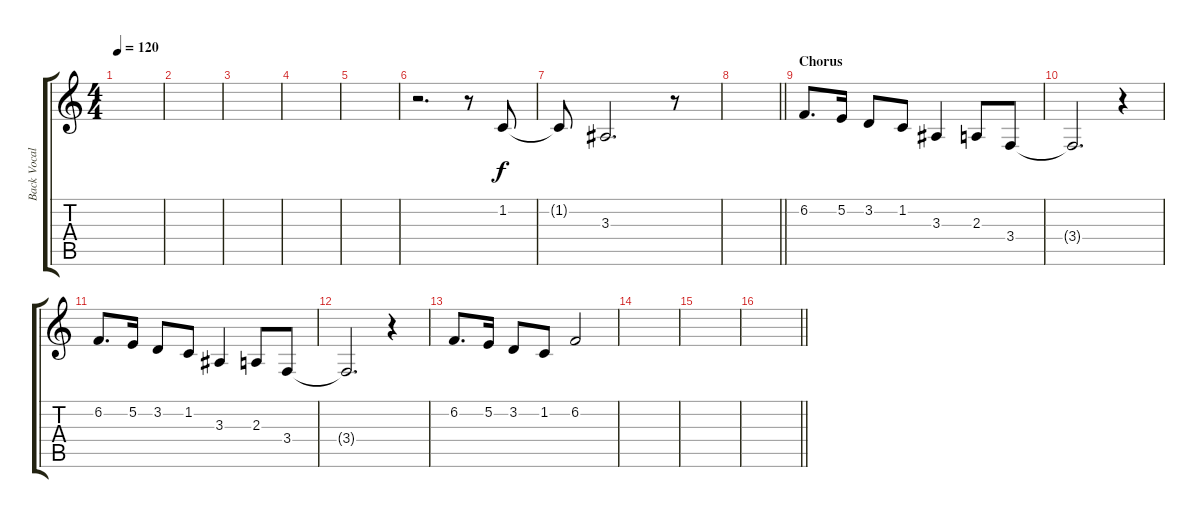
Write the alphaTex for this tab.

\track ("Back Vocals" "Back Vocal") {instrument altosax}
\staff {score tabs}
\tuning (E4 B3 G3 D3 A2 E2) {hide}
\ts (4 4)
\tempo 120
\clef g2
\ks c
|
|
|
|
|
r.2{d} r.8 1.2.8 |
1.2{t}.8 3.3.2{d} r.8 |
\barLineRight lightlight
|
\section ("" "Chorus")
6.2.8{d} 5.2.16 3.2.8 1.2.8 3.3.4 2.3.8 3.4.8 |
3.4{t}.2{d} r.4 |
6.2.8{d} 5.2.16 3.2.8 1.2.8 3.3.4 2.3.8 3.4.8 |
3.4{t}.2{d} r.4 |
6.2.8{d} 5.2.16 3.2.8 1.2.8 6.2.2 |
|
|
\barLineRight lightlight
